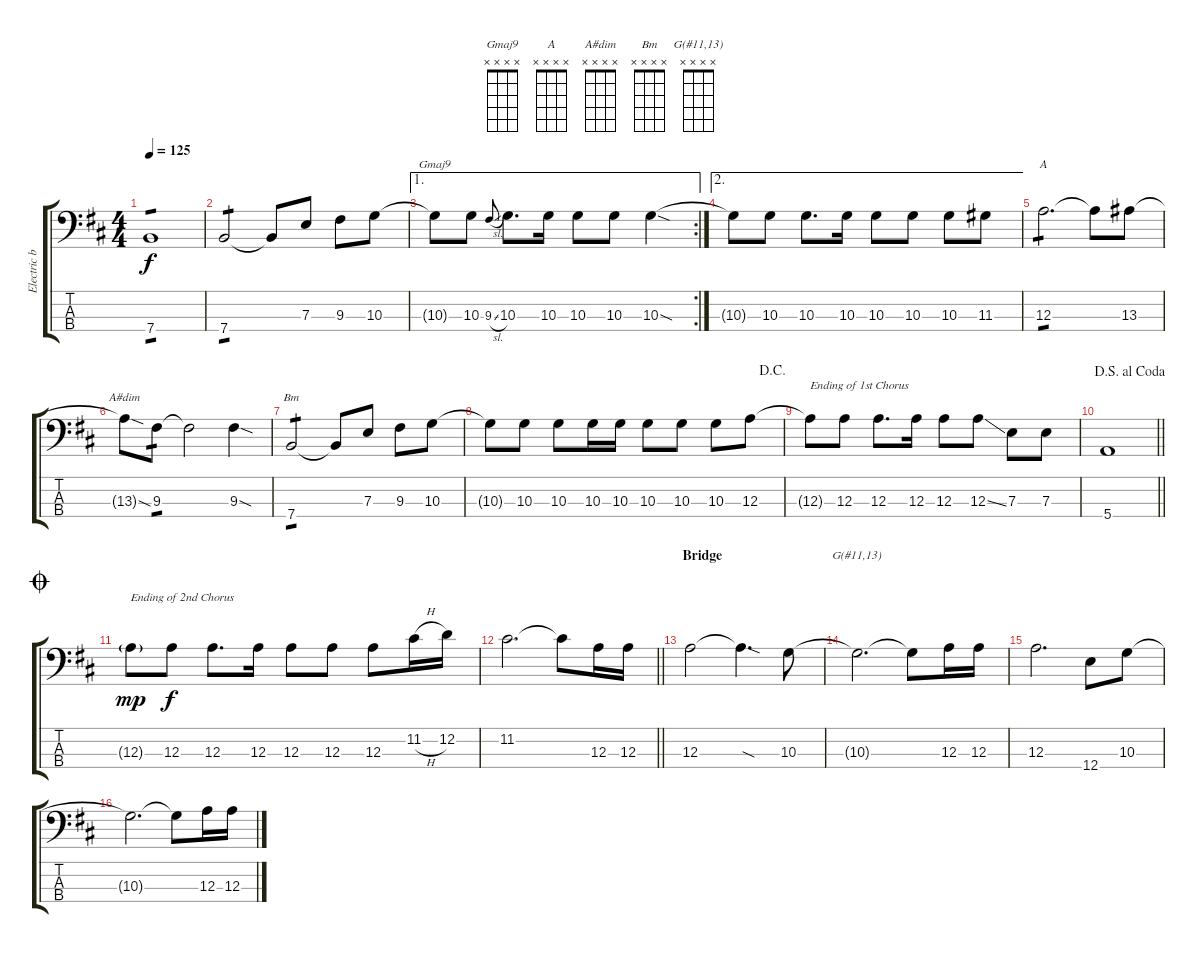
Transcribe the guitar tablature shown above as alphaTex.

\track ("Electric bass" "Electric b") {instrument electricbasspick}
\staff {score tabs}
\tuning (G2 D2 A1 E1) {hide}
\chord ("Gmaj9" x x x x)
\chord ("A" x x x x)
\chord ("A#dim" x x x x)
\chord ("Bm" x x x x)
\chord ("G(#11,13)" x x x x)
\ts (4 4)
\tempo 125
\clef f4
\ks bminor
7.4.1{tp 1 dy f} |
7.4.2{tp 1} 7.4{t}.8 7.3.8 9.3.8 10.3.8 |
\ae 1
\rc 2
10.3{t}.8{ch "Gmaj9"} 10.3.8 9.3{sl}.8{gr onbeat} 10.3.8{d} 10.3.16 10.3.8 10.3.8 10.3{sod}.4 |
\ae 2
10.3{t}.8 10.3.8 10.3.8{d} 10.3.16 10.3.8 10.3.8 10.3.8 11.3.8 |
12.3.2{d ch "A" tp 1} 12.3{t}.8 13.3.8 |
13.3{sod t}.8{ch "A#dim"} 9.3.8{tp 1} 9.3{t}.2 9.3{sod}.4 |
7.4.2{ch "Bm" tp 1} 7.4{t}.8 7.3.8 9.3.8 10.3.8 |
\jump dacapo
10.3{t}.8 10.3.8 10.3.8 10.3.16 10.3.16 10.3.8 10.3.8 10.3.8 12.3.8 |
12.3{t}.8{txt "Ending of 1st Chorus"} 12.3.8 12.3.8{d} 12.3.16 12.3.8 12.3{ss}.8 7.3.8 7.3.8 |
\jump dalsegnoalcoda
\barLineRight lightlight
5.4.1 |
\jump coda
12.3{g}.8{txt "Ending of 2nd Chorus" dy mp} 12.3.8{dy f} 12.3.8{d} 12.3.16 12.3.8 12.3.8 12.3.8 11.2{h}.16 12.2.16 |
\barLineRight lightlight
11.2.2{d} 11.2{t}.8 12.3.16 12.3.16 |
\section ("" "Bridge")
12.3.2 12.3{sod t}.4{d} 10.3.8 |
10.3{t}.2{d ch "G(#11,13)"} 10.3{t}.8 12.3.16 12.3.16 |
12.3.2{d} 12.4.8 10.3.8 |
10.3{t}.2{d} 10.3{t}.8 12.3.16 12.3.16
